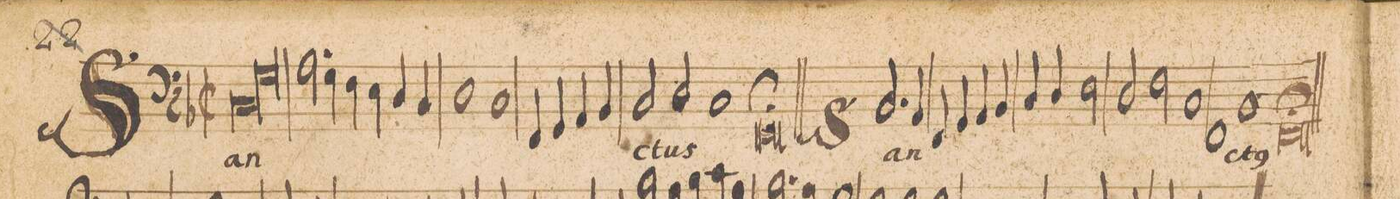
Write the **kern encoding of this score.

**kern	**text
*I"[BASSVS.]	*
*clefF4	*
*k[b-]	*
*met(C|)	*
*M2/1	*
*lig	*
1C/	San-
1G\	.
*Xlig	*
=2-	=2-
*2\right	*
2.A\	.
4G\	.
4F\	.
4E\	.
4D/	.
4C/	.
=3-	=3-
1D\	.
1C/	.
=4-	=4-
4FF/	.
4GG/	.
4AA/	.
4BB-/	.
2C/	-ctus
2D/	.
=5-	=5-
1C/	.
0FF/;	.
=6||-	=6||-
*M2/1	*
*met(C|)	*
2.BB-/	San-
4AA/	.
4FF/	.
4GG/	.
4AA/	.
4BB-/	.
=7-	=7-
4C/	.
4D/	.
2E\	.
2D/	.
2F\	.
=8-	=8-
1C/	.
1FF/	.
=9-	=9-
1BB-/	-ct(us)
0FF/;	.
=10||-	=10||-
*-	*-
